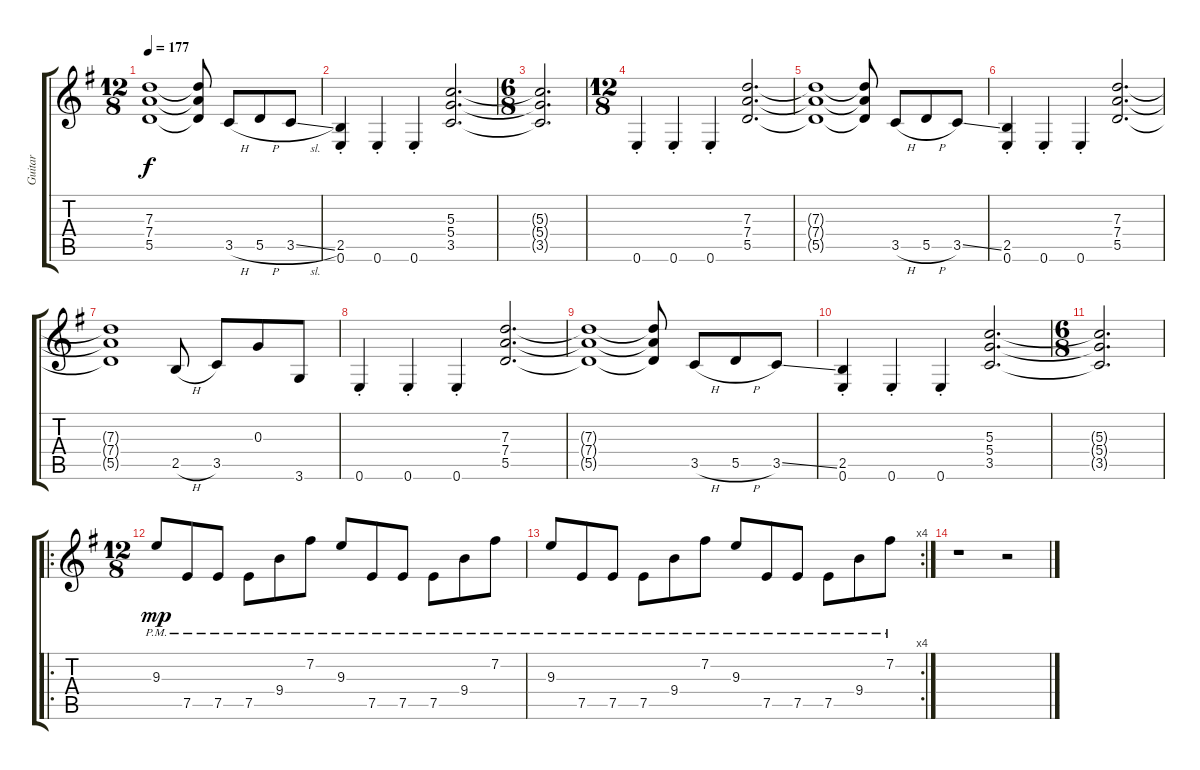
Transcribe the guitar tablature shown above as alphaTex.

\track ("Guitar" "Guitar") {instrument overdrivenguitar}
\staff {score tabs}
\tuning (E4 B3 G3 D3 A2 E2) {hide}
\ts (12 8)
\tempo 177
\clef g2
\ks g
(7.3{t} 7.4{t} 5.5{t}).1{dy f} (7.3{t} 7.4{t} 5.5{t}).8 3.5{h}.8 5.5{h}.8 3.5{sl}.8 |
(2.5{st} 0.6{st}).4 0.6{st}.4 0.6{st}.4 (5.3 5.4 3.5).2{d} |
\ts (6 8)
(5.3{t} 5.4{t} 3.5{t}).2{d} |
\ts (12 8)
0.6{st}.4 0.6{st}.4 0.6{st}.4 (7.3 7.4 5.5).2{d} |
(7.3{t} 7.4{t} 5.5{t}).1 (7.3{t} 7.4{t} 5.5{t}).8 3.5{h}.8 5.5{h}.8 3.5{ss}.8 |
(2.5{st} 0.6{st}).4 0.6{st}.4 0.6{st}.4 (7.3 7.4 5.5).2{d} |
(7.3{t} 7.4{t} 5.5{t}).1 2.5{h}.8 3.5.8 0.3.8 3.6.8 |
0.6{st}.4 0.6{st}.4 0.6{st}.4 (7.3 7.4 5.5).2{d} |
(7.3{t} 7.4{t} 5.5{t}).1 (7.3{t} 7.4{t} 5.5{t}).8 3.5{h}.8 5.5{h}.8 3.5{ss}.8 |
(2.5{st} 0.6{st}).4 0.6{st}.4 0.6{st}.4 (5.3 5.4 3.5).2{d} |
\ts (6 8)
(5.3{t} 5.4{t} 3.5{t}).2{d} |
\ro
\ts (12 8)
9.3{pm}.8{dy mp} 7.5{pm}.8 7.5{pm}.8 7.5{pm}.8 9.4{pm}.8 7.2{pm}.8 9.3{pm}.8 7.5{pm}.8 7.5{pm}.8 7.5{pm}.8 9.4{pm}.8 7.2{pm}.8 |
\rc 4
9.3{pm}.8 7.5{pm}.8 7.5{pm}.8 7.5{pm}.8 9.4{pm}.8 7.2{pm}.8 9.3{pm}.8 7.5{pm}.8 7.5{pm}.8 7.5{pm}.8 9.4{pm}.8 7.2{pm}.8 |
r.1 r.2
